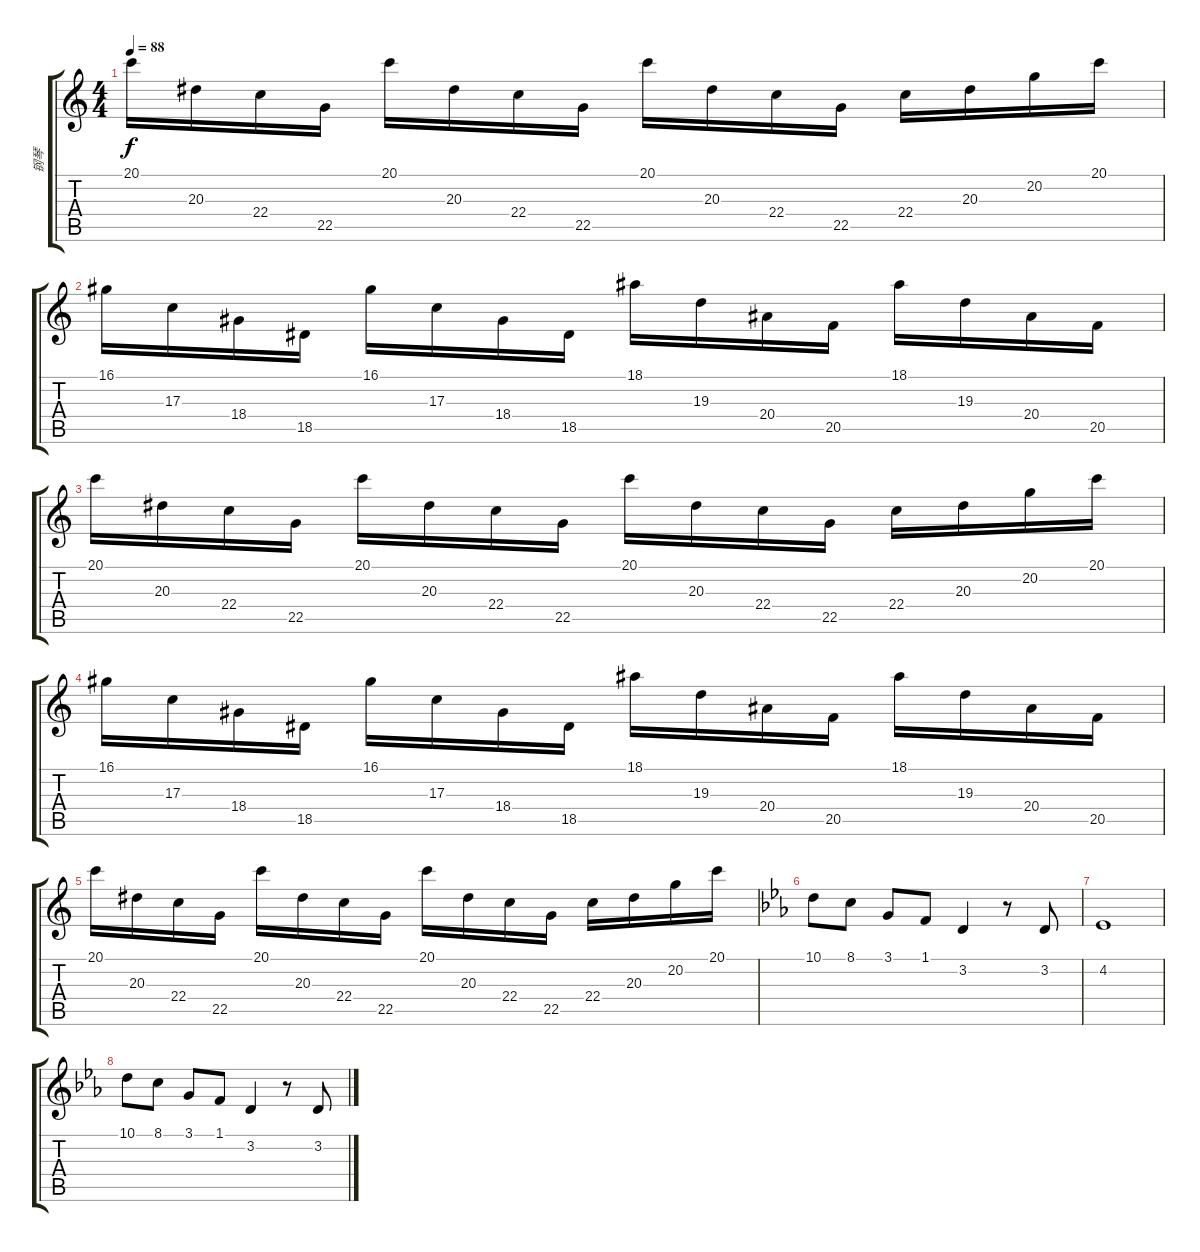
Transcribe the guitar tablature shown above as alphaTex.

\track ("钢琴" "钢琴") {instrument acousticgrandpiano}
\staff {score tabs}
\tuning (E4 B3 G3 D3 A2 E2) {hide}
\ts (4 4)
\tempo 88
\clef g2
\ks c
20.1.16{dy f} 20.3.16 22.4.16 22.5.16 20.1.16 20.3.16 22.4.16 22.5.16 20.1.16 20.3.16 22.4.16 22.5.16 22.4.16 20.3.16 20.2.16 20.1.16 |
16.1.16 17.3.16 18.4.16 18.5.16 16.1.16 17.3.16 18.4.16 18.5.16 18.1.16 19.3.16 20.4.16 20.5.16 18.1.16 19.3.16 20.4.16 20.5.16 |
20.1.16 20.3.16 22.4.16 22.5.16 20.1.16 20.3.16 22.4.16 22.5.16 20.1.16 20.3.16 22.4.16 22.5.16 22.4.16 20.3.16 20.2.16 20.1.16 |
16.1.16 17.3.16 18.4.16 18.5.16 16.1.16 17.3.16 18.4.16 18.5.16 18.1.16 19.3.16 20.4.16 20.5.16 18.1.16 19.3.16 20.4.16 20.5.16 |
20.1.16 20.3.16 22.4.16 22.5.16 20.1.16 20.3.16 22.4.16 22.5.16 20.1.16 20.3.16 22.4.16 22.5.16 22.4.16 20.3.16 20.2.16 20.1.16 |
\ks eb
10.1.8 8.1.8 3.1.8 1.1.8 3.2.4 r.8 3.2.8 |
4.2.1 |
10.1.8 8.1.8 3.1.8 1.1.8 3.2.4 r.8 3.2.8
